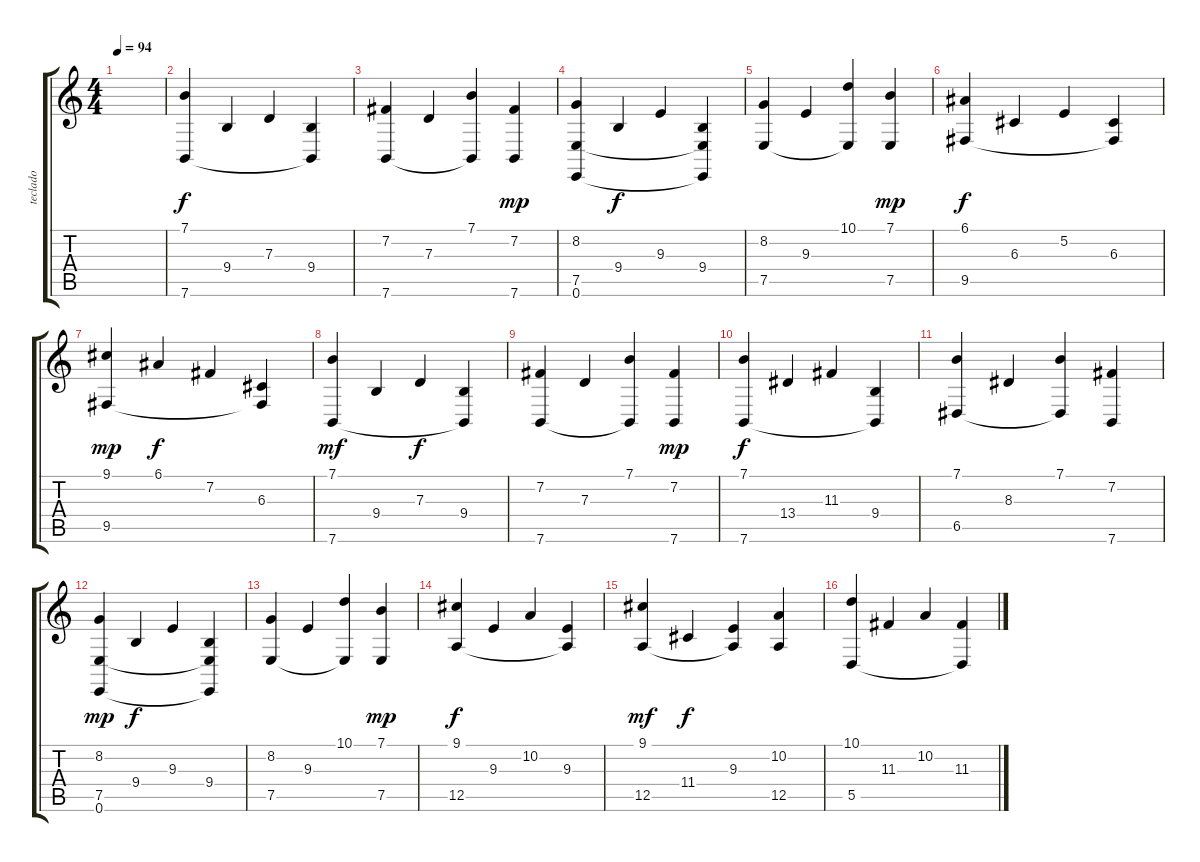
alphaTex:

\track ("teclado" "teclado") {instrument brightacousticpiano}
\staff {score tabs}
\tuning (E4 B3 G3 D3 A2 E2) {hide}
\ts (4 4)
\tempo 94
\clef g2
\ks c
|
(7.1 7.6).4 9.4.4 7.3.4{dy f} (9.4 7.6{t}).4 |
(7.2 7.6).4 7.3.4 (7.1 7.6{t}).4 (7.2 7.6).4{dy mp} |
(8.2 7.5 0.6).4 9.4.4{dy f} 9.3.4 (9.4 7.5{t} 0.6{t}).4 |
(8.2 7.5).4 9.3.4 (10.1 7.5{t}).4 (7.1 7.5).4{dy mp} |
(6.1 9.5).4{dy f} 6.3.4 5.2.4 (6.3 9.5{t}).4 |
(9.1 9.5).4{dy mp} 6.1.4{dy f} 7.2.4 (6.3 9.5{t}).4 |
(7.1 7.6).4{dy mf} 9.4.4 7.3.4{dy f} (9.4 7.6{t}).4 |
(7.2 7.6).4 7.3.4 (7.1 7.6{t}).4 (7.2 7.6).4{dy mp} |
(7.1 7.6).4{dy f} 13.4.4 11.3.4 (9.4 7.6{t}).4 |
(7.1 6.5).4 8.3.4 (7.1 6.5{t}).4 (7.2 7.6).4 |
(8.2 7.5 0.6).4{dy mp} 9.4.4{dy f} 9.3.4 (9.4 7.5{t} 0.6{t}).4 |
(8.2 7.5).4 9.3.4 (10.1 7.5{t}).4 (7.1 7.5).4{dy mp} |
(9.1 12.5).4{dy f} 9.3.4 10.2.4 (9.3 12.5{t}).4 |
(9.1 12.5).4{dy mf} 11.4.4{dy f} (9.3 12.5{t}).4 (10.2 12.5).4 |
(10.1 5.5).4 11.3.4 10.2.4 (11.3 5.5{t}).4
